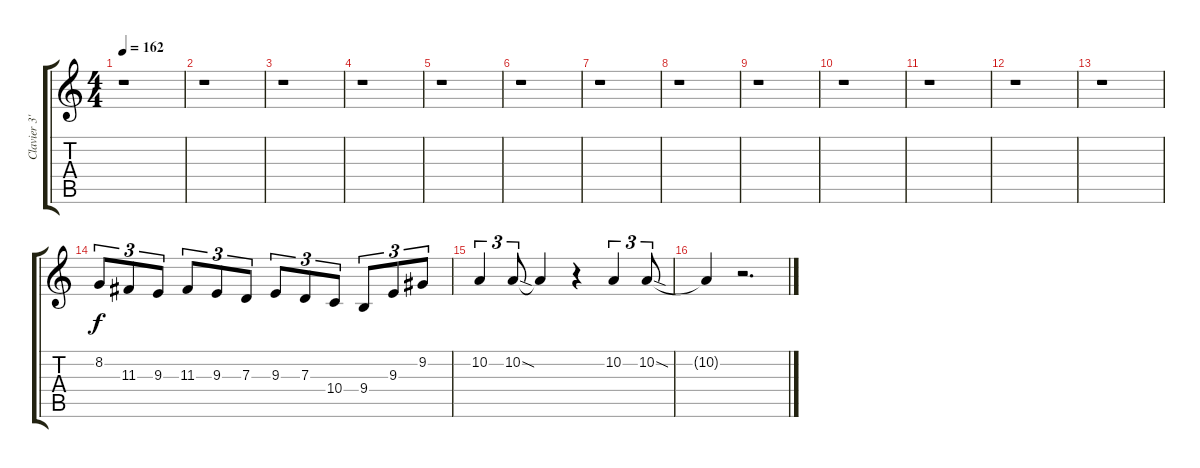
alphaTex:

\track ("Clavier 3'" "Clavier 3'") {instrument rockorgan}
\staff {score tabs}
\tuning (E4 B3 G3 D3 A2 E2) {hide}
\ts (4 4)
\tempo 162
\clef g2
\ks c
r.1{dy f} |
r.1 |
r.1 |
r.1 |
r.1 |
r.1 |
r.1 |
r.1 |
r.1 |
r.1 |
r.1 |
r.1 |
r.1 |
8.2.8{tu (3 2)} 11.3.8{tu (3 2)} 9.3.8{tu (3 2)} 11.3.8{tu (3 2)} 9.3.8{tu (3 2)} 7.3.8{tu (3 2)} 9.3.8{tu (3 2)} 7.3.8{tu (3 2)} 10.4.8{tu (3 2)} 9.4.8{tu (3 2)} 9.3.8{tu (3 2)} 9.2.8{tu (3 2)} |
10.2.4{tu (3 2)} 10.2{sod}.8{tu (3 2)} 10.2{t}.4 r.4 10.2.4{tu (3 2)} 10.2{sod}.8{tu (3 2)} |
10.2{t}.4 r.2{d}
